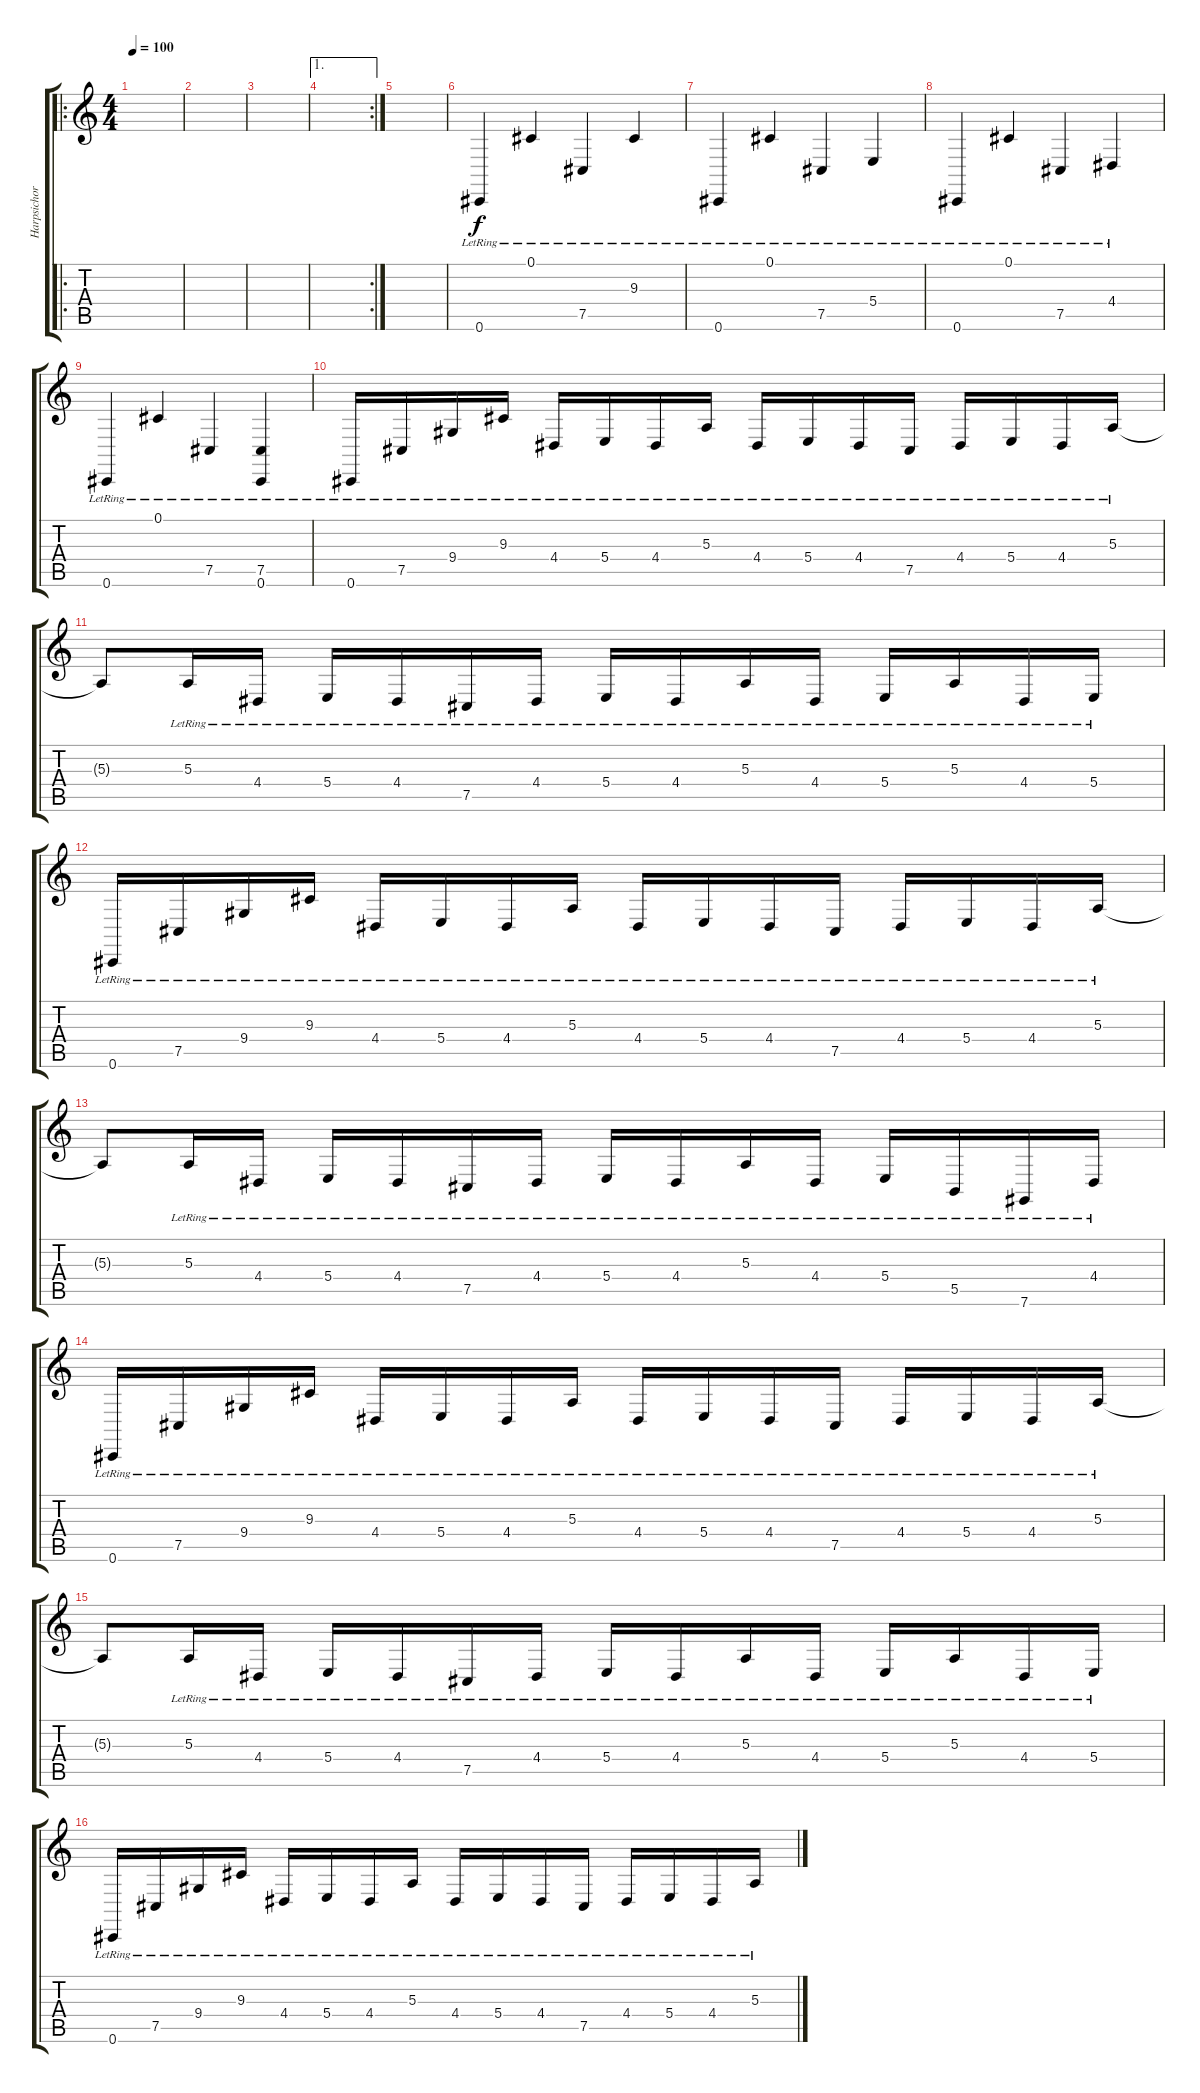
\track ("Harpsichord" "Harpsichor") {instrument harpsichord}
\staff {score tabs}
\tuning (Db4 Ab3 E3 B2 Gb2 Db2) {hide}
\ro
\ts (4 4)
\tempo 100
\clef g2
\ks c
|
|
|
\ae 1
\rc 2
|
|
0.6{lr}.4 0.1{lr}.4 7.5{lr}.4 9.3{lr}.4 |
0.6{lr}.4 0.1{lr}.4 7.5{lr}.4 5.4{lr}.4 |
0.6{lr}.4 0.1{lr}.4 7.5{lr}.4 4.4{lr}.4 |
0.6{lr}.4 0.1{lr}.4 7.5{lr}.4 (7.5{lr} 0.6{lr}).4 |
0.6{lr}.16{instrument acousticgrandpiano} 7.5{lr}.16 9.4{lr}.16 9.3{lr}.16 4.4{lr}.16 5.4{lr}.16 4.4{lr}.16 5.3{lr}.16 4.4{lr}.16 5.4{lr}.16 4.4{lr}.16 7.5{lr}.16 4.4{lr}.16 5.4{lr}.16 4.4{lr}.16 5.3{lr}.16 |
5.3{t}.8 5.3{lr}.16 4.4{lr}.16 5.4{lr}.16 4.4{lr}.16 7.5{lr}.16 4.4{lr}.16 5.4{lr}.16 4.4{lr}.16 5.3{lr}.16 4.4{lr}.16 5.4{lr}.16 5.3{lr}.16 4.4{lr}.16 5.4{lr}.16 |
0.6{lr}.16 7.5{lr}.16 9.4{lr}.16 9.3{lr}.16 4.4{lr}.16 5.4{lr}.16 4.4{lr}.16 5.3{lr}.16 4.4{lr}.16 5.4{lr}.16 4.4{lr}.16 7.5{lr}.16 4.4{lr}.16 5.4{lr}.16 4.4{lr}.16 5.3{lr}.16 |
5.3{t}.8 5.3{lr}.16 4.4{lr}.16 5.4{lr}.16 4.4{lr}.16 7.5{lr}.16 4.4{lr}.16 5.4{lr}.16 4.4{lr}.16 5.3{lr}.16 4.4{lr}.16 5.4{lr}.16 5.5{lr}.16 7.6{lr}.16 4.4{lr}.16 |
0.6{lr}.16 7.5{lr}.16 9.4{lr}.16 9.3{lr}.16 4.4{lr}.16 5.4{lr}.16 4.4{lr}.16 5.3{lr}.16 4.4{lr}.16 5.4{lr}.16 4.4{lr}.16 7.5{lr}.16 4.4{lr}.16 5.4{lr}.16 4.4{lr}.16 5.3{lr}.16 |
5.3{t}.8 5.3{lr}.16 4.4{lr}.16 5.4{lr}.16 4.4{lr}.16 7.5{lr}.16 4.4{lr}.16 5.4{lr}.16 4.4{lr}.16 5.3{lr}.16 4.4{lr}.16 5.4{lr}.16 5.3{lr}.16 4.4{lr}.16 5.4{lr}.16 |
0.6{lr}.16 7.5{lr}.16 9.4{lr}.16 9.3{lr}.16 4.4{lr}.16 5.4{lr}.16 4.4{lr}.16 5.3{lr}.16 4.4{lr}.16 5.4{lr}.16 4.4{lr}.16 7.5{lr}.16 4.4{lr}.16 5.4{lr}.16 4.4{lr}.16 5.3{lr}.16
